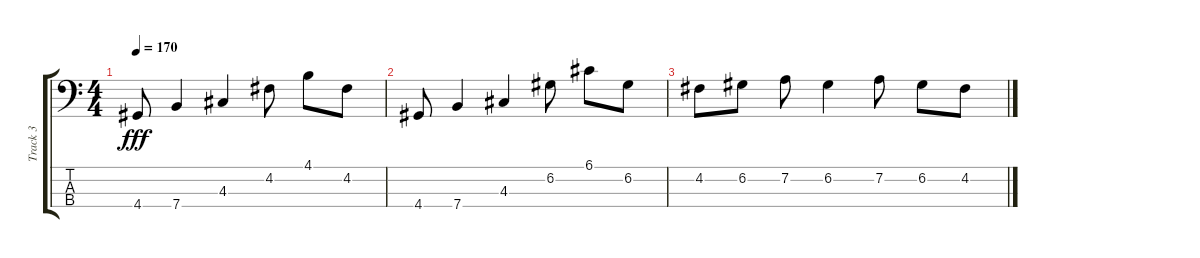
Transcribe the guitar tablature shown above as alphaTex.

\track ("Track 3" "Track 3") {instrument electricbassfinger}
\staff {score tabs}
\tuning (G2 D2 A1 E1) {hide}
\ts (4 4)
\tempo 170
\clef f4
\ks c
4.4.8{dy fff} 7.4.4 4.3.4 4.2.8 4.1.8 4.2.8 |
4.4.8 7.4.4 4.3.4 6.2.8 6.1.8 6.2.8 |
4.2.8 6.2.8 7.2.8 6.2.4 7.2.8 6.2.8 4.2.8
